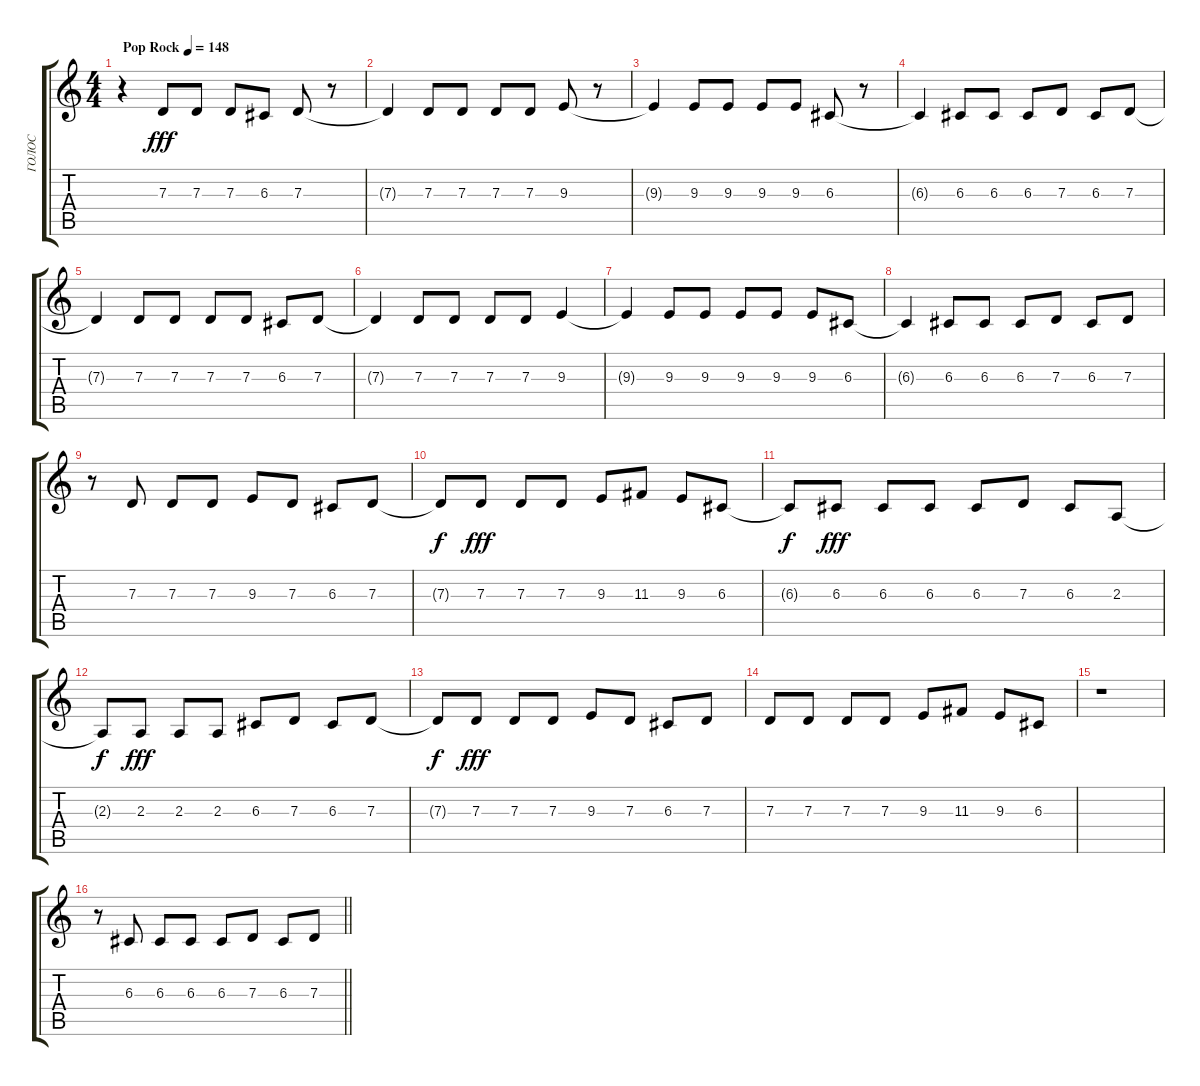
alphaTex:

\track ("ГОЛОС" "ГОЛОС") {instrument electricgrandpiano}
\staff {score tabs}
\tuning (E4 B3 G3 D3 A2 E2) {hide}
\ts (4 4)
\tempo (148 "Pop Rock")
\clef g2
\ks c
r.4{dy fff instrument electricgrandpiano} 7.3.8 7.3.8 7.3.8 6.3.8 7.3.8 r.8 |
7.3{t}.4 7.3.8 7.3.8 7.3.8 7.3.8 9.3.8 r.8 |
9.3{t}.4 9.3.8 9.3.8 9.3.8 9.3.8 6.3.8 r.8 |
6.3{t}.4 6.3.8 6.3.8 6.3.8 7.3.8 6.3.8 7.3.8 |
7.3{t}.4 7.3.8 7.3.8 7.3.8 7.3.8 6.3.8 7.3.8 |
7.3{t}.4 7.3.8 7.3.8 7.3.8 7.3.8 9.3.4 |
9.3{t}.4 9.3.8 9.3.8 9.3.8 9.3.8 9.3.8 6.3.8 |
6.3{t}.4 6.3.8 6.3.8 6.3.8 7.3.8 6.3.8 7.3.8 |
r.8 7.3.8 7.3.8 7.3.8 9.3.8 7.3.8 6.3.8 7.3.8 |
7.3{t}.8{dy f} 7.3.8{dy fff} 7.3.8 7.3.8 9.3.8 11.3.8 9.3.8 6.3.8 |
6.3{t}.8{dy f} 6.3.8{dy fff} 6.3.8 6.3.8 6.3.8 7.3.8 6.3.8 2.3.8 |
2.3{t}.8{dy f} 2.3.8{dy fff} 2.3.8 2.3.8 6.3.8 7.3.8 6.3.8 7.3.8 |
7.3{t}.8{dy f} 7.3.8{dy fff} 7.3.8 7.3.8 9.3.8 7.3.8 6.3.8 7.3.8 |
7.3.8 7.3.8 7.3.8 7.3.8 9.3.8 11.3.8 9.3.8 6.3.8 |
r.1 |
\barLineRight lightlight
r.8 6.3.8 6.3.8 6.3.8 6.3.8 7.3.8 6.3.8 7.3.8
